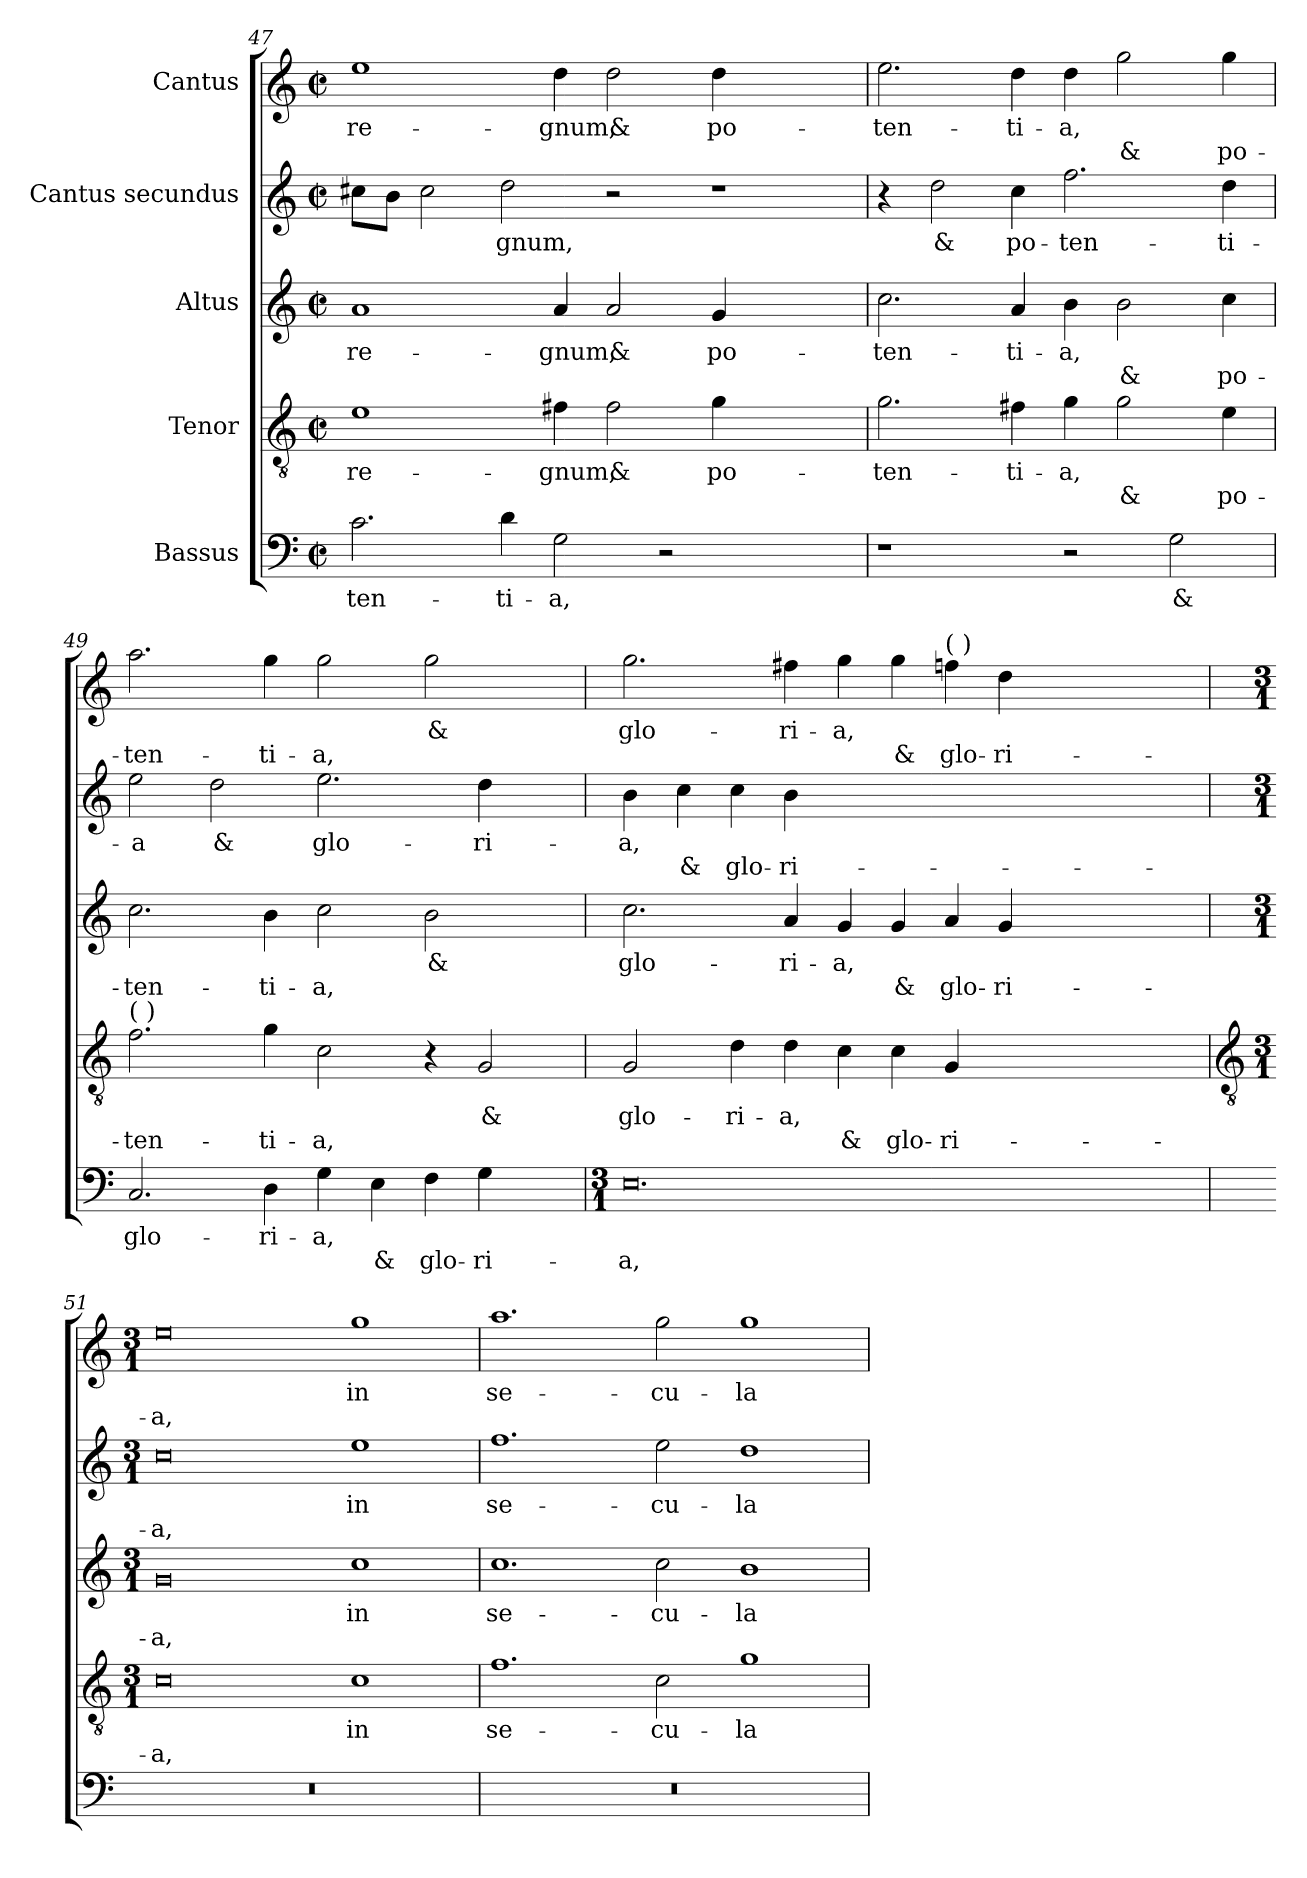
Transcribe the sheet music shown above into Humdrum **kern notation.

**kern	**text	**text	**kern	**text	**text	**kern	**text	**text	**kern	**text	**text	**kern	**text	**text
*part5	*part5	*part5	*part4	*part4	*part4	*part3	*part3	*part3	*part2	*part2	*part2	*part1	*part1	*part1
*staff5	*staff5	*staff5	*staff4	*staff4	*staff4	*staff3	*staff3	*staff3	*staff2	*staff2	*staff2	*staff1	*staff1	*staff1
*I"Bassus	*	*	*I"Tenor	*	*	*I"Altus	*	*	*I"Cantus secundus	*	*	*I"Cantus	*	*
*clefF4	*	*	*clefGv2	*	*	*clefG2	*	*	*clefG2	*	*	*clefG2	*	*
*k[]	*	*	*k[]	*	*	*k[]	*	*	*k[]	*	*	*k[]	*	*
*C:	*	*	*C:	*	*	*C:	*	*	*C:	*	*	*C:	*	*
*M4/2	*	*	*M4/2	*	*	*M4/2	*	*	*M4/2	*	*	*M4/2	*	*
*met(c|)	*	*	*met(c|)	*	*	*met(c|)	*	*	*met(c|)	*	*	*met(c|)	*	*
=47	=47	=47	=47	=47	=47	=47	=47	=47	=47	=47	=47	=47	=47	=47
!	!LO:LY:b	!	!	!LO:LY:b	!	!	!LO:LY:b	!	!	!	!	!	!LO:LY:b	!
2.c	-ten-	.	1e	re-	.	1a	re-	.	8cc#XL	.	.	1ee	re-	.
.	.	.	.	.	.	.	.	.	8bJ	.	.	.	.	.
.	.	.	.	.	.	.	.	.	2cc#	.	.	.	.	.
!	!LO:LY:b	!	!	!	!	!	!	!	!	!LO:LY:b	!	!	!	!
4d	-ti-	.	.	.	.	.	.	.	2dd	-gnum,	.	.	.	.
!	!LO:LY:b	!	!	!LO:LY:b	!	!	!LO:LY:b	!	!	!	!	!	!LO:LY:b	!
2G	-a,	.	4f#X	-gnum,	.	4a	-gnum,	.	.	.	.	4dd	-gnum,	.
!	!	!	!	!LO:LY:b	!	!	!LO:LY:b	!	!	!	!	!	!LO:LY:b	!
.	.	.	2f#	&	.	2a	&	.	2r	.	.	2dd	&	.
2r	.	.	.	.	.	.	.	.	.	.	.	.	.	.
!	!	!	!	!LO:LY:b	!	!	!LO:LY:b	!	!	!	!	!	!LO:LY:b	!
.	.	.	4g	po-	.	4g	po-	.	1r	.	.	4dd	po-	.
2.ryy	.	.	2.ryy	.	.	2.ryy	.	.	.	.	.	2.ryy	.	.
=48	=48	=48	=48	=48	=48	=48	=48	=48	=48	=48	=48	=48	=48	=48
!	!	!	!	!LO:LY:b	!	!	!LO:LY:b	!	!	!	!	!	!LO:LY:b	!
1r	.	.	2.g	-ten-	.	2.cc	-ten-	.	4r	.	.	2.ee	-ten-	.
!	!	!	!	!	!	!	!	!	!	!LO:LY:b	!	!	!	!
.	.	.	.	.	.	.	.	.	2dd	&	.	.	.	.
!	!	!	!	!LO:LY:b	!	!	!LO:LY:b	!	!	!LO:LY:b	!	!	!LO:LY:b	!
.	.	.	4f#X	-ti-	.	4a	-ti-	.	4cc	po-	.	4dd	-ti-	.
!	!	!	!	!LO:LY:b	!	!	!LO:LY:b	!	!	!LO:LY:b	!	!	!LO:LY:b	!
2r	.	.	4g	-a,	.	4b	-a,	.	2.ff	-ten-	.	4dd	-a,	.
!	!	!	!	!	!LO:LY:b	!	!	!LO:LY:b	!	!	!	!	!	!LO:LY:b
.	.	.	2g	.	&	2b	.	&	.	.	.	2gg	.	&
!	!LO:LY:b	!	!	!	!	!	!	!	!	!	!	!	!	!
2G	&	.	.	.	.	.	.	.	.	.	.	.	.	.
!	!	!	!	!	!LO:LY:b	!	!	!LO:LY:b	!	!LO:LY:b	!	!	!	!LO:LY:b
.	.	.	4e	.	po-	4cc	.	po-	4dd	-ti-	.	4gg	.	po-
=49	=49	=49	=49	=49	=49	=49	=49	=49	=49	=49	=49	=49	=49	=49
!	!	!	!LO:TX:a:t=(  )	!	!	!	!	!	!	!	!	!	!	!
!	!LO:LY:b	!	!	!	!LO:LY:b	!	!	!LO:LY:b	!	!LO:LY:b	!	!	!	!LO:LY:b
2.C	glo-	.	2.f	.	-ten-	2.cc	.	-ten-	2ee	-a	.	2.aa	.	-ten-
!	!	!	!	!	!	!	!	!	!	!LO:LY:b	!	!	!	!
.	.	.	.	.	.	.	.	.	2dd	&	.	.	.	.
!	!LO:LY:b	!	!	!	!LO:LY:b	!	!	!LO:LY:b	!	!	!	!	!	!LO:LY:b
4D	-ri-	.	4g	.	-ti-	4b	.	-ti-	.	.	.	4gg	.	-ti-
!	!LO:LY:b	!	!	!	!LO:LY:b	!	!	!LO:LY:b	!	!LO:LY:b	!	!	!	!LO:LY:b
4G	-a,	.	2c	.	-a,	2cc	.	-a,	2.ee	glo-	.	2gg	.	-a,
!	!	!LO:LY:b	!	!	!	!	!	!	!	!	!	!	!	!
4E	.	&	.	.	.	.	.	.	.	.	.	.	.	.
!	!	!LO:LY:b	!	!	!	!	!LO:LY:b	!	!	!	!	!	!LO:LY:b	!
4F	.	glo-	4r	.	.	2b	&	.	.	.	.	2gg	&	.
!	!	!LO:LY:b	!	!LO:LY:b	!	!	!	!	!	!LO:LY:b	!	!	!	!
4G	.	-ri-	2G	&	.	.	.	.	4dd	-ri-	.	.	.	.
4ryy	.	.	.	.	.	4ryy	.	.	4ryy	.	.	4ryy	.	.
!!LO:LB:g=z
=50	=50	=50	=50	=50	=50	=50	=50	=50	=50	=50	=50	=50	=50	=50
*M3/1	*	*	*	*	*	*	*	*	*	*	*	*	*	*
!	!	!LO:LY:b	!	!LO:LY:b	!	!	!LO:LY:b	!	!	!LO:LY:b	!	!	!LO:LY:b	!
0.E	.	-a,	2G	glo-	.	2.cc	glo-	.	4b	-a,	.	2.gg	glo-	.
!	!	!	!	!	!	!	!	!	!	!	!LO:LY:b	!	!	!
.	.	.	.	.	.	.	.	.	4cc	.	&	.	.	.
!	!	!	!	!LO:LY:b	!	!	!	!	!	!	!LO:LY:b	!	!	!
.	.	.	4d	-ri-	.	.	.	.	4cc	.	glo-	.	.	.
!	!	!	!	!LO:LY:b	!	!	!LO:LY:b	!	!	!	!LO:LY:b	!	!LO:LY:b	!
.	.	.	4d	-a,	.	4a	-ri-	.	4b	.	-ri-	4ff#X	-ri-	.
!	!	!	!	!	!LO:LY:b	!	!LO:LY:b	!	!	!	!	!	!LO:LY:b	!
.	.	.	4c	.	&	4g	-a,	.	0ryy	.	.	4gg	-a,	.
!	!	!	!	!	!LO:LY:b	!	!	!LO:LY:b	!	!	!	!	!	!LO:LY:b
.	.	.	4c	.	glo-	4g	.	&	.	.	.	4gg	.	&
!	!	!	!	!	!	!	!	!	!	!	!	!LO:TX:a:t=(  )	!	!
!	!	!	!	!	!LO:LY:b	!	!	!LO:LY:b	!	!	!	!	!	!LO:LY:b
.	.	.	4G	.	-ri-	4a	.	glo-	.	.	.	4ff	.	glo-
!	!	!	!	!	!	!	!	!LO:LY:b	!	!	!	!	!	!LO:LY:b
.	.	.	1ryy	.	.	4g	.	-ri-	.	.	.	4dd	.	-ri-
.	.	.	.	.	.	1ryy	.	.	.	.	.	1ryy	.	.
.	.	.	4ryy	.	.	.	.	.	.	.	.	.	.	.
!!LO:LB:g=z
=51	=51	=51	=51	=51	=51	=51	=51	=51	=51	=51	=51	=51	=51	=51
*	*	*	*clefGv2	*	*	*	*	*	*	*	*	*	*	*
*	*	*	*M3/1	*	*	*M3/1	*	*	*M3/1	*	*	*M3/1	*	*
!	!	!	!	!	!LO:LY:b	!	!	!LO:LY:b	!	!	!LO:LY:b	!	!	!LO:LY:b
0.r	.	.	0c	.	-a,	0g	.	-a,	0cc	.	-a,	0ee	.	-a,
!	!	!	!	!LO:LY:b	!	!	!LO:LY:b	!	!	!LO:LY:b	!	!	!LO:LY:b	!
.	.	.	1c	in	.	1cc	in	.	1ee	in	.	1gg	in	.
=52	=52	=52	=52	=52	=52	=52	=52	=52	=52	=52	=52	=52	=52	=52
!	!	!	!	!LO:LY:b	!	!	!LO:LY:b	!	!	!LO:LY:b	!	!	!LO:LY:b	!
0.r	.	.	1.f	se-	.	1.cc	se-	.	1.ff	se-	.	1.aa	se-	.
!	!	!	!	!LO:LY:b	!	!	!LO:LY:b	!	!	!LO:LY:b	!	!	!LO:LY:b	!
.	.	.	2c	-cu-	.	2cc	-cu-	.	2ee	-cu-	.	2gg	-cu-	.
!	!	!	!	!LO:LY:b	!	!	!LO:LY:b	!	!	!LO:LY:b	!	!	!LO:LY:b	!
.	.	.	1g	-la	.	1b	-la	.	1dd	-la	.	1gg	-la	.
=	=	=	=	=	=	=	=	=	=	=	=	=	=	=
*-	*-	*-	*-	*-	*-	*-	*-	*-	*-	*-	*-	*-	*-	*-
